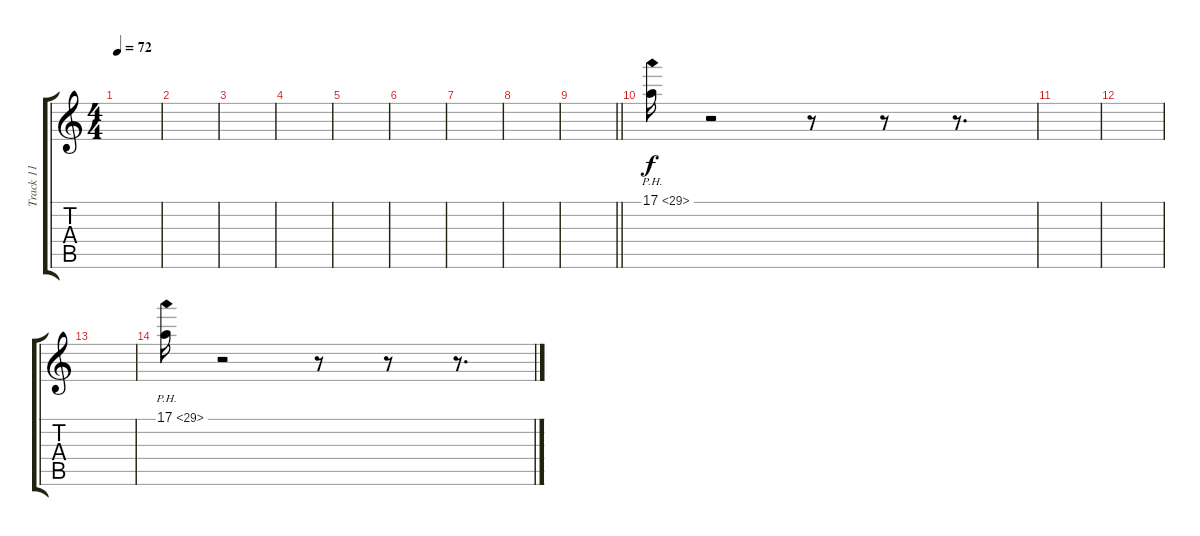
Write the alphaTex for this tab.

\track ("Track 11" "Track 11") {instrument brightacousticpiano}
\staff {score tabs}
\tuning (E4 B3 G3 D3 A2 E2) {hide}
\ts (4 4)
\tempo 72
\clef g2
\ks c
|
|
|
|
|
|
|
|
\barLineRight lightlight
|
17.1{ph 12}.16{volume 16 instrument stringensemble1} r.2 r.8 r.8 r.8{d} |
|
|
|
17.1{ph 12}.16{volume 16 instrument stringensemble1} r.2 r.8 r.8 r.8{d}
